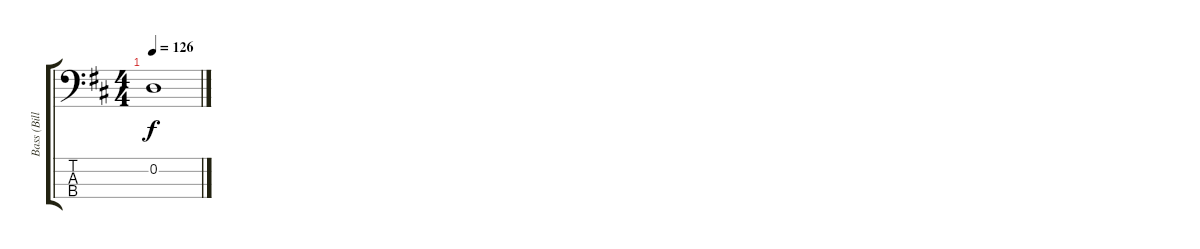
\track ("Bass (Bill)" "Bass (Bill") {instrument electricbasspick}
\staff {score tabs}
\tuning (G2 D2 A1 E1) {hide}
\ts (4 4)
\tempo 126
\clef f4
\ks d
0.2.1{dy f}
